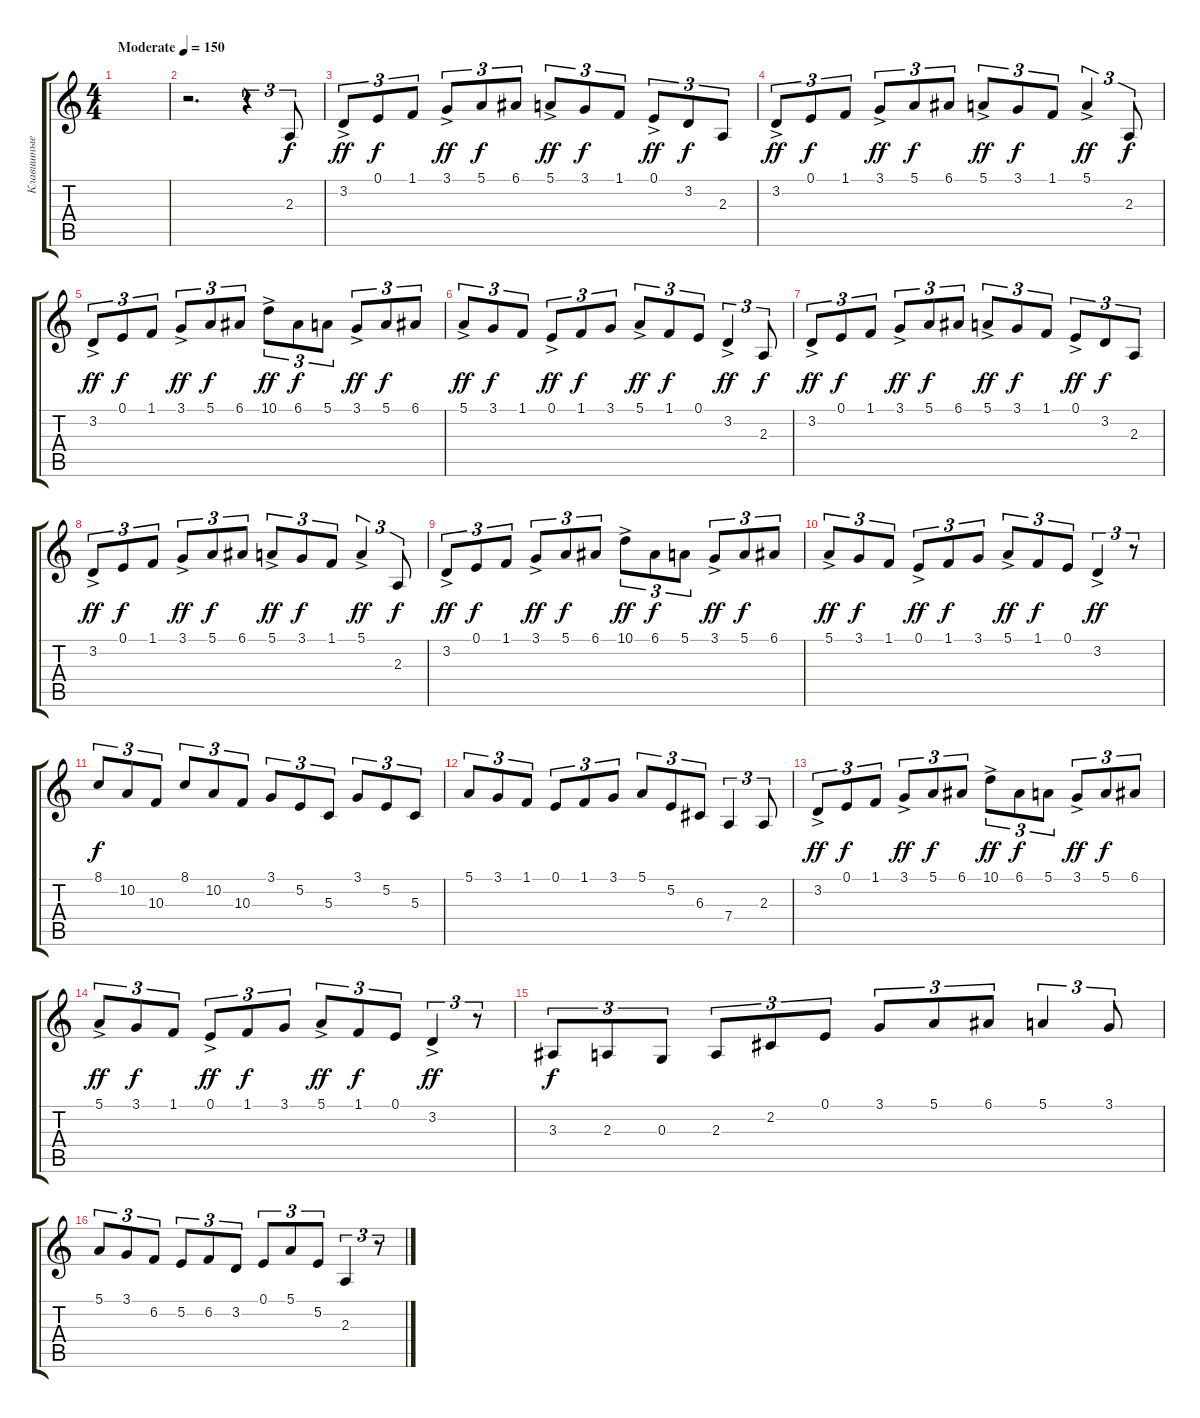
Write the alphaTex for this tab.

\track ("Клавишные" "Клавишные") {instrument harpsichord}
\staff {score tabs}
\tuning (E4 B3 G3 D3 A2 E2) {hide}
\ts (4 4)
\tempo (150 "Moderate")
\clef g2
\ks c
|
r.2{d} r.4{tu (3 2)} 2.3.8{tu (3 2)} |
3.2{ac}.8{tu (3 2) dy ff} 0.1.8{tu (3 2) dy f} 1.1.8{tu (3 2)} 3.1{ac}.8{tu (3 2) dy ff} 5.1.8{tu (3 2) dy f} 6.1.8{tu (3 2)} 5.1{ac}.8{tu (3 2) dy ff} 3.1.8{tu (3 2) dy f} 1.1.8{tu (3 2)} 0.1{ac}.8{tu (3 2) dy ff} 3.2.8{tu (3 2) dy f} 2.3.8{tu (3 2)} |
3.2{ac}.8{tu (3 2) dy ff} 0.1.8{tu (3 2) dy f} 1.1.8{tu (3 2)} 3.1{ac}.8{tu (3 2) dy ff} 5.1.8{tu (3 2) dy f} 6.1.8{tu (3 2)} 5.1{ac}.8{tu (3 2) dy ff} 3.1.8{tu (3 2) dy f} 1.1.8{tu (3 2)} 5.1{ac}.4{tu (3 2) dy ff} 2.3.8{tu (3 2) dy f} |
3.2{ac}.8{tu (3 2) dy ff} 0.1.8{tu (3 2) dy f} 1.1.8{tu (3 2)} 3.1{ac}.8{tu (3 2) dy ff} 5.1.8{tu (3 2) dy f} 6.1.8{tu (3 2)} 10.1{ac}.8{tu (3 2) dy ff} 6.1.8{tu (3 2) dy f} 5.1.8{tu (3 2)} 3.1{ac}.8{tu (3 2) dy ff} 5.1.8{tu (3 2) dy f} 6.1.8{tu (3 2)} |
5.1{ac}.8{tu (3 2) dy ff} 3.1.8{tu (3 2) dy f} 1.1.8{tu (3 2)} 0.1{ac}.8{tu (3 2) dy ff} 1.1.8{tu (3 2) dy f} 3.1.8{tu (3 2)} 5.1{ac}.8{tu (3 2) dy ff} 1.1.8{tu (3 2) dy f} 0.1.8{tu (3 2)} 3.2{ac}.4{tu (3 2) dy ff} 2.3.8{tu (3 2) dy f} |
3.2{ac}.8{tu (3 2) dy ff} 0.1.8{tu (3 2) dy f} 1.1.8{tu (3 2)} 3.1{ac}.8{tu (3 2) dy ff} 5.1.8{tu (3 2) dy f} 6.1.8{tu (3 2)} 5.1{ac}.8{tu (3 2) dy ff} 3.1.8{tu (3 2) dy f} 1.1.8{tu (3 2)} 0.1{ac}.8{tu (3 2) dy ff} 3.2.8{tu (3 2) dy f} 2.3.8{tu (3 2)} |
3.2{ac}.8{tu (3 2) dy ff} 0.1.8{tu (3 2) dy f} 1.1.8{tu (3 2)} 3.1{ac}.8{tu (3 2) dy ff} 5.1.8{tu (3 2) dy f} 6.1.8{tu (3 2)} 5.1{ac}.8{tu (3 2) dy ff} 3.1.8{tu (3 2) dy f} 1.1.8{tu (3 2)} 5.1{ac}.4{tu (3 2) dy ff} 2.3.8{tu (3 2) dy f} |
3.2{ac}.8{tu (3 2) dy ff} 0.1.8{tu (3 2) dy f} 1.1.8{tu (3 2)} 3.1{ac}.8{tu (3 2) dy ff} 5.1.8{tu (3 2) dy f} 6.1.8{tu (3 2)} 10.1{ac}.8{tu (3 2) dy ff} 6.1.8{tu (3 2) dy f} 5.1.8{tu (3 2)} 3.1{ac}.8{tu (3 2) dy ff} 5.1.8{tu (3 2) dy f} 6.1.8{tu (3 2)} |
5.1{ac}.8{tu (3 2) dy ff} 3.1.8{tu (3 2) dy f} 1.1.8{tu (3 2)} 0.1{ac}.8{tu (3 2) dy ff} 1.1.8{tu (3 2) dy f} 3.1.8{tu (3 2)} 5.1{ac}.8{tu (3 2) dy ff} 1.1.8{tu (3 2) dy f} 0.1.8{tu (3 2)} 3.2{ac}.4{tu (3 2) dy ff} r.8{tu (3 2)} |
8.1.8{tu (3 2) dy f} 10.2.8{tu (3 2)} 10.3.8{tu (3 2)} 8.1.8{tu (3 2)} 10.2.8{tu (3 2)} 10.3.8{tu (3 2)} 3.1.8{tu (3 2)} 5.2.8{tu (3 2)} 5.3.8{tu (3 2)} 3.1.8{tu (3 2)} 5.2.8{tu (3 2)} 5.3.8{tu (3 2)} |
5.1.8{tu (3 2)} 3.1.8{tu (3 2)} 1.1.8{tu (3 2)} 0.1.8{tu (3 2)} 1.1.8{tu (3 2)} 3.1.8{tu (3 2)} 5.1.8{tu (3 2)} 5.2.8{tu (3 2)} 6.3.8{tu (3 2)} 7.4.4{tu (3 2)} 2.3.8{tu (3 2)} |
3.2{ac}.8{tu (3 2) dy ff} 0.1.8{tu (3 2) dy f} 1.1.8{tu (3 2)} 3.1{ac}.8{tu (3 2) dy ff} 5.1.8{tu (3 2) dy f} 6.1.8{tu (3 2)} 10.1{ac}.8{tu (3 2) dy ff} 6.1.8{tu (3 2) dy f} 5.1.8{tu (3 2)} 3.1{ac}.8{tu (3 2) dy ff} 5.1.8{tu (3 2) dy f} 6.1.8{tu (3 2)} |
5.1{ac}.8{tu (3 2) dy ff} 3.1.8{tu (3 2) dy f} 1.1.8{tu (3 2)} 0.1{ac}.8{tu (3 2) dy ff} 1.1.8{tu (3 2) dy f} 3.1.8{tu (3 2)} 5.1{ac}.8{tu (3 2) dy ff} 1.1.8{tu (3 2) dy f} 0.1.8{tu (3 2)} 3.2{ac}.4{tu (3 2) dy ff} r.8{tu (3 2)} |
3.3.8{tu (3 2) dy f} 2.3.8{tu (3 2)} 0.3.8{tu (3 2)} 2.3.8{tu (3 2)} 2.2.8{tu (3 2)} 0.1.8{tu (3 2)} 3.1.8{tu (3 2)} 5.1.8{tu (3 2)} 6.1.8{tu (3 2)} 5.1.4{tu (3 2)} 3.1.8{tu (3 2)} |
5.1.8{tu (3 2)} 3.1.8{tu (3 2)} 6.2.8{tu (3 2)} 5.2.8{tu (3 2)} 6.2.8{tu (3 2)} 3.2.8{tu (3 2)} 0.1.8{tu (3 2)} 5.1.8{tu (3 2)} 5.2.8{tu (3 2)} 2.3.4{tu (3 2)} r.8{tu (3 2)}
